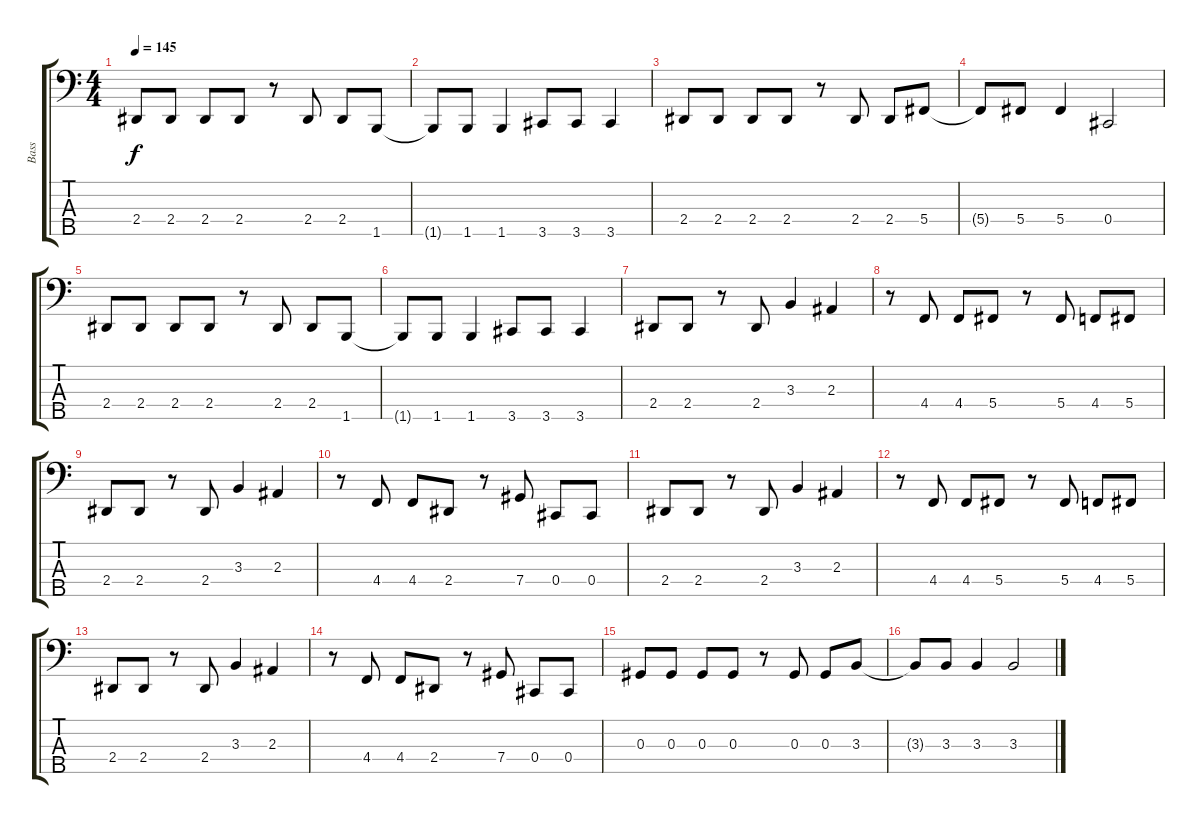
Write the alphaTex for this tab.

\track ("Bass" "Bass") {instrument fretlessbass}
\staff {score tabs}
\tuning (Gb2 Db2 Ab1 Db1 Bb0) {hide}
\ts (4 4)
\tempo 145
\clef f4
\ks c
2.4.8{dy f} 2.4.8 2.4.8 2.4.8 r.8 2.4.8 2.4.8 1.5.8 |
1.5{t}.8 1.5.8 1.5.4 3.5.8 3.5.8 3.5.4 |
2.4.8 2.4.8 2.4.8 2.4.8 r.8 2.4.8 2.4.8 5.4.8 |
5.4{t}.8 5.4.8 5.4.4 0.4.2 |
2.4.8 2.4.8 2.4.8 2.4.8 r.8 2.4.8 2.4.8 1.5.8 |
1.5{t}.8 1.5.8 1.5.4 3.5.8 3.5.8 3.5.4 |
2.4.8 2.4.8 r.8 2.4.8 3.3.4 2.3.4 |
r.8 4.4.8 4.4.8 5.4.8 r.8 5.4.8 4.4.8 5.4.8 |
2.4.8 2.4.8 r.8 2.4.8 3.3.4 2.3.4 |
r.8 4.4.8 4.4.8 2.4.8 r.8 7.4.8 0.4.8 0.4.8 |
2.4.8 2.4.8 r.8 2.4.8 3.3.4 2.3.4 |
r.8 4.4.8 4.4.8 5.4.8 r.8 5.4.8 4.4.8 5.4.8 |
2.4.8 2.4.8 r.8 2.4.8 3.3.4 2.3.4 |
r.8 4.4.8 4.4.8 2.4.8 r.8 7.4.8 0.4.8 0.4.8 |
0.3.8 0.3.8 0.3.8 0.3.8 r.8 0.3.8 0.3.8 3.3.8 |
3.3{t}.8 3.3.8 3.3.4 3.3.2
